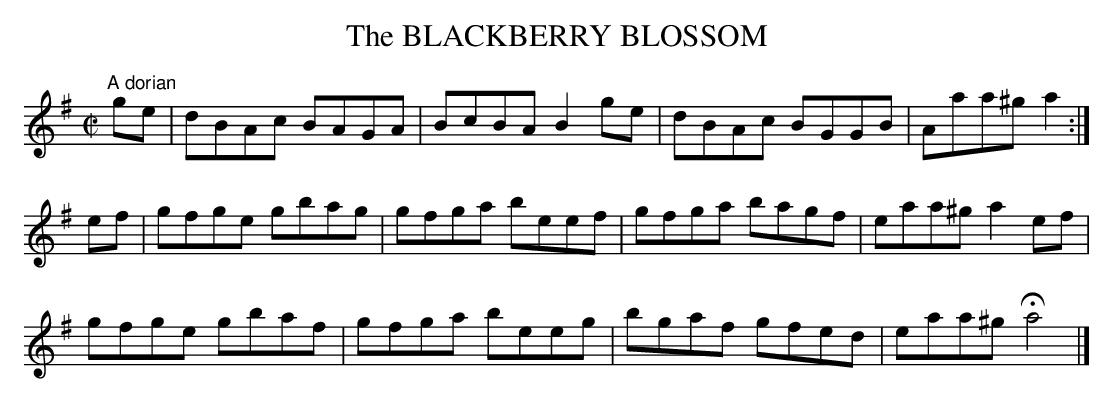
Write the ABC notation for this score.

X:1
T:BLACKBERRY BLOSSOM, The
M:C|
L:1/8
K:G
"^A dorian"
ge|dBAc BAGA|BcBA B2ge|dBAc BGGB|Aaa^g a2:|
ef|gfge gbag|gfga beef|gfga bagf|eaa^g a2ef|
gfge gbaf|gfga beeg|bgaf gfed|eaa^g Ha4|]
